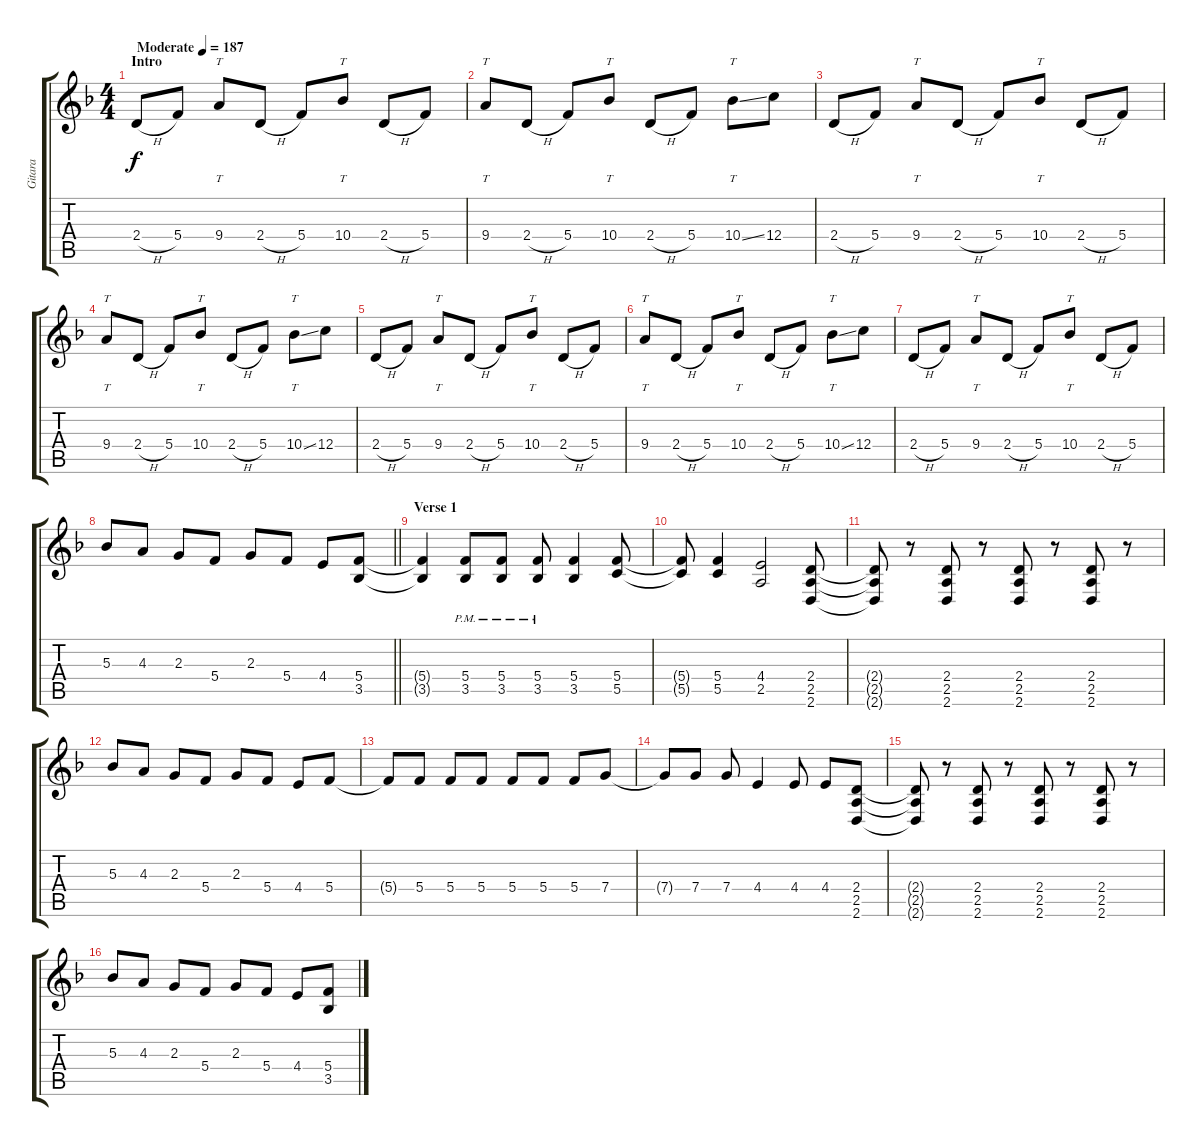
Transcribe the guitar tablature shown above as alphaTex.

\track ("Gitara" "Gitara") {instrument distortionguitar}
\staff {score tabs}
\tuning (D4 A3 F3 C3 G2 C2) {hide}
\ts (4 4)
\section ("" "Intro")
\tempo (187 "Moderate")
\clef g2
\ks dminor
2.4{h}.8{dy f instrument distortionguitar} 5.4.8 9.4.8{tt} 2.4{h}.8 5.4.8 10.4.8{tt} 2.4{h}.8 5.4.8 |
9.4.8{tt} 2.4{h}.8 5.4.8 10.4.8{tt} 2.4{h}.8 5.4.8 10.4{ss}.8{tt} 12.4.8 |
2.4{h}.8 5.4.8 9.4.8{tt} 2.4{h}.8 5.4.8 10.4.8{tt} 2.4{h}.8 5.4.8 |
9.4.8{tt} 2.4{h}.8 5.4.8 10.4.8{tt} 2.4{h}.8 5.4.8 10.4{ss}.8{tt} 12.4.8 |
2.4{h}.8 5.4.8 9.4.8{tt} 2.4{h}.8 5.4.8 10.4.8{tt} 2.4{h}.8 5.4.8 |
9.4.8{tt} 2.4{h}.8 5.4.8 10.4.8{tt} 2.4{h}.8 5.4.8 10.4{ss}.8{tt} 12.4.8 |
2.4{h}.8 5.4.8 9.4.8{tt} 2.4{h}.8 5.4.8 10.4.8{tt} 2.4{h}.8 5.4.8 |
\barLineRight lightlight
5.3.8 4.3.8 2.3.8 5.4.8 2.3.8 5.4.8 4.4.8 (5.4 3.5).8 |
\section ("" "Verse 1")
(5.4{t} 3.5{t}).4 (5.4{pm} 3.5{pm}).8 (5.4{pm} 3.5{pm}).8 (5.4{pm} 3.5{pm}).8 (5.4 3.5).4 (5.4 5.5).8 |
(5.4{t} 5.5{t}).8 (5.4 5.5).4 (4.4 2.5).2 (2.4 2.5 2.6).8 |
(2.4{t} 2.5{t} 2.6{t}).8 r.8 (2.4 2.5 2.6).8 r.8 (2.4 2.5 2.6).8 r.8 (2.4 2.5 2.6).8 r.8 |
5.3.8 4.3.8 2.3.8 5.4.8 2.3.8 5.4.8 4.4.8 5.4.8 |
5.4{t}.8 5.4.8 5.4.8 5.4.8 5.4.8 5.4.8 5.4.8 7.4.8 |
7.4{t}.8 7.4.8 7.4.8 4.4.4 4.4.8 4.4.8 (2.4 2.5 2.6).8 |
(2.4{t} 2.5{t} 2.6{t}).8 r.8 (2.4 2.5 2.6).8 r.8 (2.4 2.5 2.6).8 r.8 (2.4 2.5 2.6).8 r.8 |
5.3.8 4.3.8 2.3.8 5.4.8 2.3.8 5.4.8 4.4.8 (5.4 3.5).8
